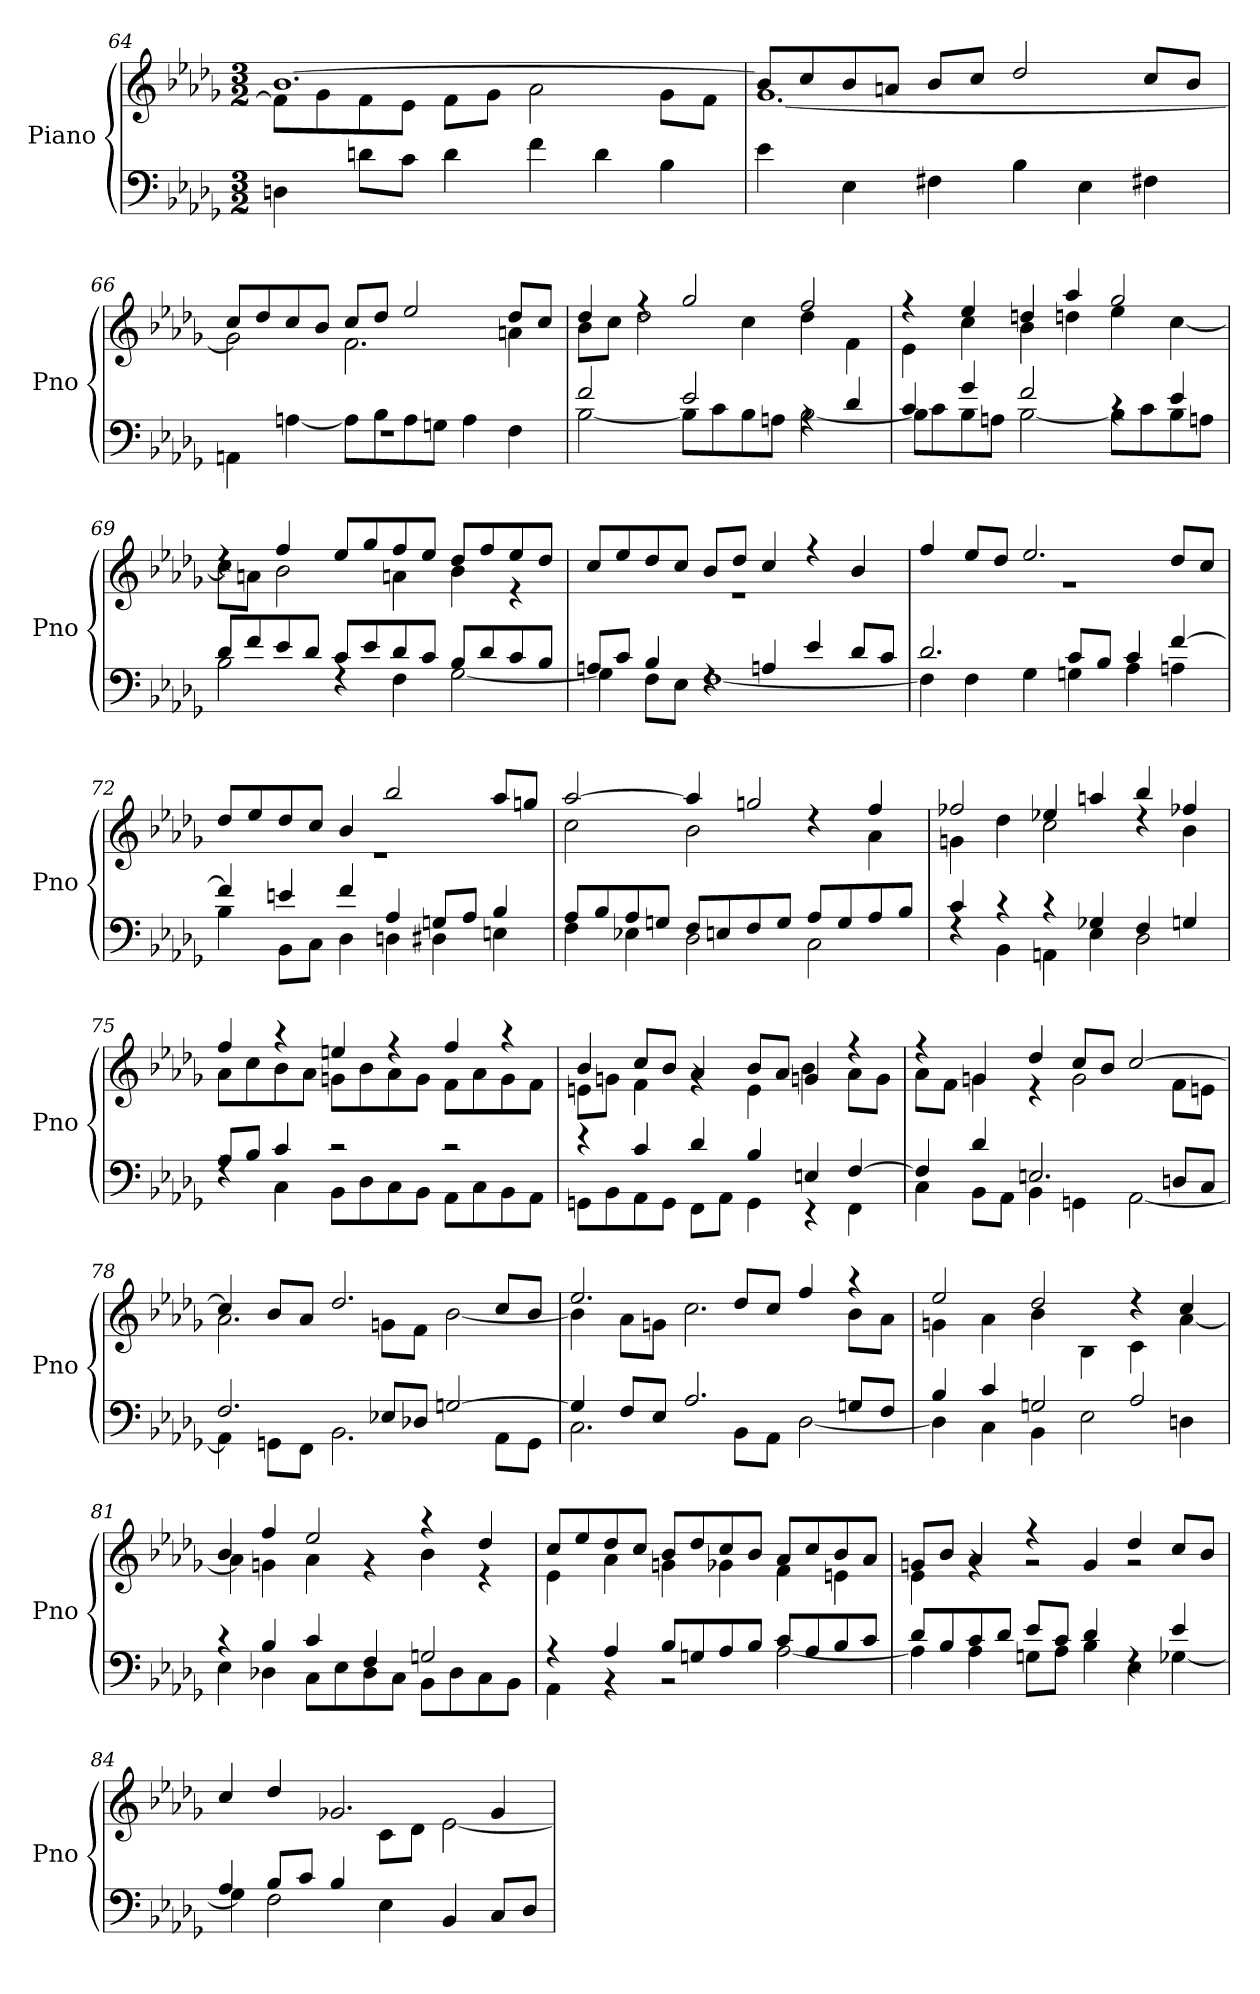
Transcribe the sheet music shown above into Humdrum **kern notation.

**kern	**kern
*part1	*part1
*staff2	*staff1
*I"Piano	*
*I'Pno	*
!!LO:LB:g=z
*clefF4	*clefG2
*k[b-e-a-d-g-]	*k[b-e-a-d-g-]
*M3/2	*M3/2
=64	=64
*	*^
4Dn\	[1.b-	8f\L]
.	.	8g-\
8dn\L	.	8f\
8c\J	.	8e-\J
4d\	.	8f\L
.	.	8g-\J
4f\	.	2a-\
4d\	.	.
4B-\	.	8g-\L
.	.	8f\J
=65	=65	=65
4e-\	8b-/L]	[1.g-
.	8cc/	.
4E-\	8b-/	.
.	8an/J	.
4F#Xi\	8b-/L	.
.	8cc/J	.
4B-\	2dd-/	.
4E-\	.	.
4F#Xi\	8cc/L	.
.	8b-/J	.
=66	=66	=66
*^	*	*
1.rF	4AAn\	8cc/L	2g-\]
.	.	8dd-/	.
.	[4An\	8cc/	.
.	.	8b-/J	.
.	8A\L]	8cc/L	2.f\
.	8B-\	8dd-/J	.
.	8A\	2ee-/	.
.	8Gn\J	.	.
.	4A\	.	.
.	4F\	8dd-/L	4an\
.	.	8cc/J	.
=67	=67	=67	=67
2f/	[2B-\	4dd-/	8b-\L
.	.	.	8cc\J
.	.	4rff	2dd-\
2e-/	8B-\L]	2gg-/	.
.	8c\	.	.
.	8B-\	.	4cc\
.	8An\J	.	.
4rA	[2B-\	2ff/	4dd-\
4d-/	.	.	4f\
!!LO:PB:g=z	!!
=68	=68	=68	=68
4c/	8B-\L]	4r	4e-\
.	8c\	.	.
4g-/	8B-\	4ee-/	4cc\
.	8An\J	.	.
2f/	[2B-\	4ddn/	4b-\
.	.	4aa-/	4ddn\
4rc	8B-\L]	2gg-/	4ee-\
.	8c\	.	.
4e-/	8B-\	.	[4cc\
.	8An\J	.	.
=69	=69	=69	=69
8d-/L	2B-\	4rdd	8cc\L]
8f/	.	.	8an\J
8e-/	.	4ff/	2b-\
8d-/J	.	.	.
8c/L	4rF	8ee-/L	.
8e-/	.	8gg-/	.
8d-/	4F\	8ff/	4an\
8c/J	.	8ee-/J	.
8B-/L	[2G-\	8dd-/L	4b-\
8d-/	.	8ff/	.
8c/	.	8ee-/	4r
8B-/J	.	8dd-/J	.
=70	=70	=70	=70
8An/L	4G-\]	8cc/L	1.r
8c/J	.	8ee-/	.
4B-/	8F\L	8dd-/	.
.	8E-\J	8cc/J	.
4rF	[1F	8b-/L	.
.	.	8dd-/J	.
4An/	.	4cc/	.
4e-/	.	4r	.
8d-/L	.	4b-/	.
8c/J	.	.	.
=71	=71	=71	=71
2.d-/	4F\]	4ff/	1.r
.	4F\	8ee-/L	.
.	.	8dd-/J	.
.	4G-\	2.ee-/	.
8c/L	4Gn\	.	.
8B-/J	.	.	.
4c/	4A-\	.	.
[4f/	4An\	8dd-/L	.
.	.	8cc/J	.
!!LO:LB:g=z	!!
=72	=72	=72	=72
4f/]	4B-\	8dd-/L	1.r
.	.	8ee-/	.
4en/	8BB-\L	8dd-/	.
.	8C\J	8cc/J	.
4f/	4D-\	4b-/	.
4A-/	4Dn\	2bb-/	.
8Gn/L	4D#Xi\	.	.
8A-/J	.	.	.
4B-/	4En\	8aa-/L	.
.	.	8ggn/J	.
=73	=73	=73	=73
8A-/L	4F\	[2aa-/	2cc\
8B-/	.	.	.
8A-/	4E-X\	.	.
8Gn/J	.	.	.
8F/L	2D-\	4aa-/]	2b-\
8En/	.	.	.
8F/	.	2ggn/	.
8G/J	.	.	.
8A-/L	2C\	.	4rdd
8G/	.	.	.
8A-/	.	4ff/	4a-\
8B-/J	.	.	.
=74	=74	=74	=74
4c/	4rF	2ff-Xi/	4gn\
4r	4BB-\	.	4dd-\
4r	4AAn\	4ee-X/	2cc\
4G-X/	4E-\	4aan/	.
4F/	2D-\	4bb-/	4rdd
4Gn/	.	4ff-Xi/	4b-\
=75	=75	=75	=75
8A-/L	4rF	4ff/	8a-\L
8B-/J	.	.	8cc\
4c/	4C\	4r	8b-\
.	.	.	8a-\J
2r	8BB-\L	4een/	8gn\L
.	8D-\	.	8b-\
.	8C\	4r	8a-\
.	8BB-\J	.	8g\J
2r	8AA-\L	4ff/	8f\L
.	8C\	.	8a-\
.	8BB-\	4r	8g\
.	8AA-\J	.	8f\J
!!LO:LB:g=z	!!
=76	=76	=76	=76
4r	8GGn\L	4b-/	8en\L
.	8BB-\	.	8gn\J
4c/	8AA-\	8cc/L	4f\
.	8GG\J	8b-/J	.
4d-/	8FF\L	4a-/	4rg
.	8AA-\J	.	.
4B-/	4GG\	8b-/L	4e\
.	.	8a-/J	.
4En/	4r	4gn/	4b-\
[4F/	4FF\	4r	8a-\L
.	.	.	8g\J
=77	=77	=77	=77
4F/]	4C\	4r	8a-\L
.	.	.	8f\J
4d-/	8BB-\L	4gn/	4g\
.	8AA-\J	.	.
2.En/	4BB-\	4dd-/	4r
.	4GGn\	8cc/L	2g\
.	.	8b-/J	.
.	[2AA-\	[2cc/	.
8Dn/L	.	.	8f\L
8C/J	.	.	8en\J
=78	=78	=78	=78
2.F/	4AA-\]	4cc/]	2.a-\
.	8GGn\L	8b-/L	.
.	8FF\J	8a-/J	.
.	2.BB-\	2.dd-/	.
8E-X/L	.	.	8gn\L
8D-X/J	.	.	8f\J
[2Gn/	.	.	[2b-\
.	8AA-\L	8cc/L	.
.	8GG\J	8b-/J	.
=79	=79	=79	=79
4G/]	2.C\	2.ee-/	4b-\]
8F/L	.	.	8a-\L
8E-/J	.	.	8gn\J
2.A-/	.	.	2.cc\
.	8BB-\L	8dd-/L	.
.	8AA-\J	8cc/J	.
.	[2D-\	4ff/	.
8Gn/L	.	4r	8b-\L
8F/J	.	.	8a-\J
!!LO:LB:g=z	!!
=80	=80	=80	=80
4B-/	4D-\]	2ee-/	4gn\
4c/	4C\	.	4a-\
2Gn/	4BB-\	2dd-/	4b-\
.	2E-\	.	4B-\
2A-/	.	4r	4c\
.	4Dn\	4cc/	[4a-\
=81	=81	=81	=81
4r	4E-\	4b-/	4a-\]
4B-/	4D-X\	4ff/	4gn\
4c/	8C\L	2ee-/	4a-\
.	8E-\	.	.
4F/	8D-\	.	4r
.	8C\J	.	.
2Gn/	8BB-\L	4r	4b-\
.	8D-\	.	.
.	8C\	4dd-/	4r
.	8BB-\J	.	.
=82	=82	=82	=82
4r	4AA-\	8cc/L	4e-\
.	.	8ee-/	.
4A-/	4r	8dd-/	4a-\
.	.	8cc/J	.
8B-/L	2r	8b-/L	4gn\
8Gn/	.	8dd-/	.
8A-/	.	8cc/	4g-X\
8B-/J	.	8b-/J	.
8c/L	[2A-\	8a-/L	4f\
8A-/	.	8cc/	.
8B-/	.	8b-/	4eni\
8c/J	.	8a-/J	.
=83	=83	=83	=83
8d-/L	4A-\]	8gn/L	4e-\
8B-/	.	8b-/J	.
8c/	4A-\	4a-/	4rg
8d-/J	.	.	.
8e-/L	8Gn\L	4r	2rg
8c/J	8A-\J	.	.
4d-/	4B-\	4g/	.
4rF	4E-\	4dd-/	2rg
4e-/	[4G-X\	8cc/L	.
.	.	8b-/J	.
!!LO:LB:g=z
=84	=84	=84	=84
*	*^	*	*^
2.ryy	4A-/	4G-\]	4cc/	2.ryy	2.ryy
.	8B-/L	2F\	4dd-/	.	.
.	8c/J	.	.	.	.
.	4B-/	.	2.g-X/	.	.
2.ryy	4E-\	2.ryy	.	8c\L	2.ryy
.	.	.	.	8d-\J	.
.	4BB-/	.	.	[2e-\	.
.	8C/L	.	4g-/	.	.
.	8D-/J	.	.	.	.
*v	*v	*v	*	*	*
*	*v	*v	*v
=	=
*-	*-
